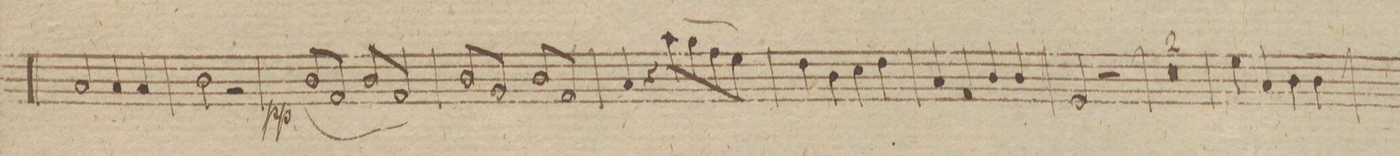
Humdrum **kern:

**kern	**dynam
*I"Viola	*
*clefC3	*
*k[b-]	*
*met(c|)	*
*M2/2	*
2B-/	.
4B-/	.
4B-/	.
=100	=100
*2\left	*
2c\	.
2r	.
=101	=101
*tremolo	*
(8c/L	pp
8G/	.
8c/	.
8G/J	.
8c/L	.
8G/	.
8c/	.
8G/J)	.
=102	=102
8c/L	.
8A/	.
8c/	.
8A/J	.
8c/L	.
8G/	.
8c/	.
8G/J	.
=103	=103
4B-/	.
4r	.
(8b-\L	.
8a\	.
8g\	.
8f\J)	.
=104	=104
4e\	.
4c\	.
4d\	.
4e\	.
=105	=105
4B-/	.
4G/	.
4c/	.
4c/	.
=106	=106
2F/	.
2r	.
=107	=107
0r	.
=108	=108
=109	=109
4f\	.
4B-/	.
4c\	.
4c\	.
=110	=110
*-	*-
